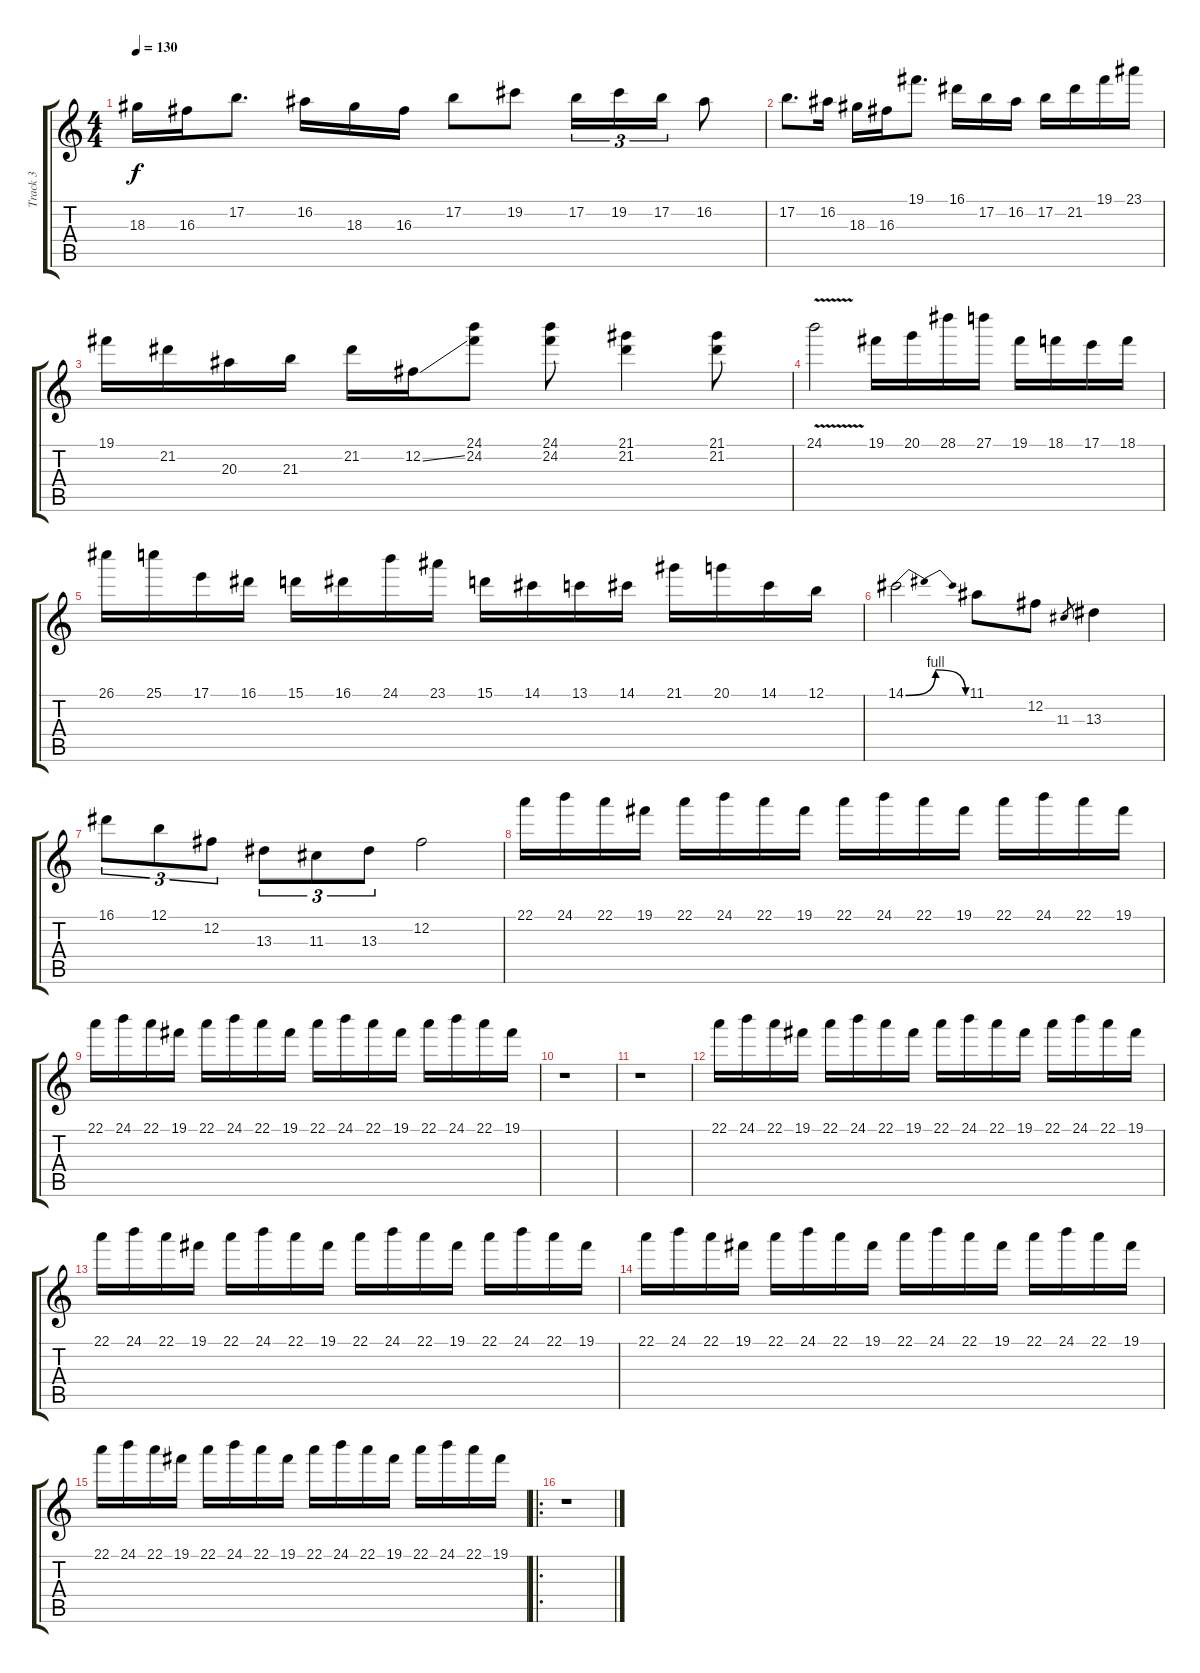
\track ("Track 3" "Track 3") {instrument distortionguitar}
\staff {score tabs}
\tuning (B3 Gb3 D3 A2 E2 B1) {hide}
\ts (4 4)
\tempo 130
\clef g2
\ks c
18.3.16{dy f} 16.3.16 17.2.8{d} 16.2.16 18.3.16 16.3.16 17.2.8 19.2.8 17.2.16{tu (3 2)} 19.2.16{tu (3 2)} 17.2.16{tu (3 2)} 16.2.8 |
17.2.8{d} 16.2.16 18.3.16 16.3.16 19.1.8{d} 16.1.16 17.2.16 16.2.16 17.2.16 21.2.16 19.1.16 23.1.16 |
19.1.16 21.2.16 20.3.16 21.3.16 21.2.16 12.2{ss}.16 (24.1 24.2).8 (24.1 24.2).8 (21.1 21.2).4 (21.1 21.2).8 |
24.1{v}.2 19.1.16 20.1.16 28.1.16 27.1.16 19.1.16 18.1.16 17.1.16 18.1.16 |
26.1.16 25.1.16 17.1.16 16.1.16 15.1.16 16.1.16 24.1.16 23.1.16 15.1.16 14.1.16 13.1.16 14.1.16 21.1.16 20.1.16 14.1.16 12.1.16 |
14.1{be (bendrelease 0 0 30 4 55 4 60 0)}.2 11.1.8 12.2.8 11.3.8{gr} 13.3.4 |
16.1.8{tu (3 2)} 12.1.8{tu (3 2)} 12.2.8{tu (3 2)} 13.3.8{tu (3 2)} 11.3.8{tu (3 2)} 13.3.8{tu (3 2)} 12.2.2 |
22.1.16 24.1.16 22.1.16 19.1.16 22.1.16 24.1.16 22.1.16 19.1.16 22.1.16 24.1.16 22.1.16 19.1.16 22.1.16 24.1.16 22.1.16 19.1.16 |
22.1.16 24.1.16 22.1.16 19.1.16 22.1.16 24.1.16 22.1.16 19.1.16 22.1.16 24.1.16 22.1.16 19.1.16 22.1.16 24.1.16 22.1.16 19.1.16 |
r.1 |
r.1 |
22.1.16 24.1.16 22.1.16 19.1.16 22.1.16 24.1.16 22.1.16 19.1.16 22.1.16 24.1.16 22.1.16 19.1.16 22.1.16 24.1.16 22.1.16 19.1.16 |
22.1.16 24.1.16 22.1.16 19.1.16 22.1.16 24.1.16 22.1.16 19.1.16 22.1.16 24.1.16 22.1.16 19.1.16 22.1.16 24.1.16 22.1.16 19.1.16 |
22.1.16 24.1.16 22.1.16 19.1.16 22.1.16 24.1.16 22.1.16 19.1.16 22.1.16 24.1.16 22.1.16 19.1.16 22.1.16 24.1.16 22.1.16 19.1.16 |
22.1.16 24.1.16 22.1.16 19.1.16 22.1.16 24.1.16 22.1.16 19.1.16 22.1.16 24.1.16 22.1.16 19.1.16 22.1.16 24.1.16 22.1.16 19.1.16 |
\ro
r.1
